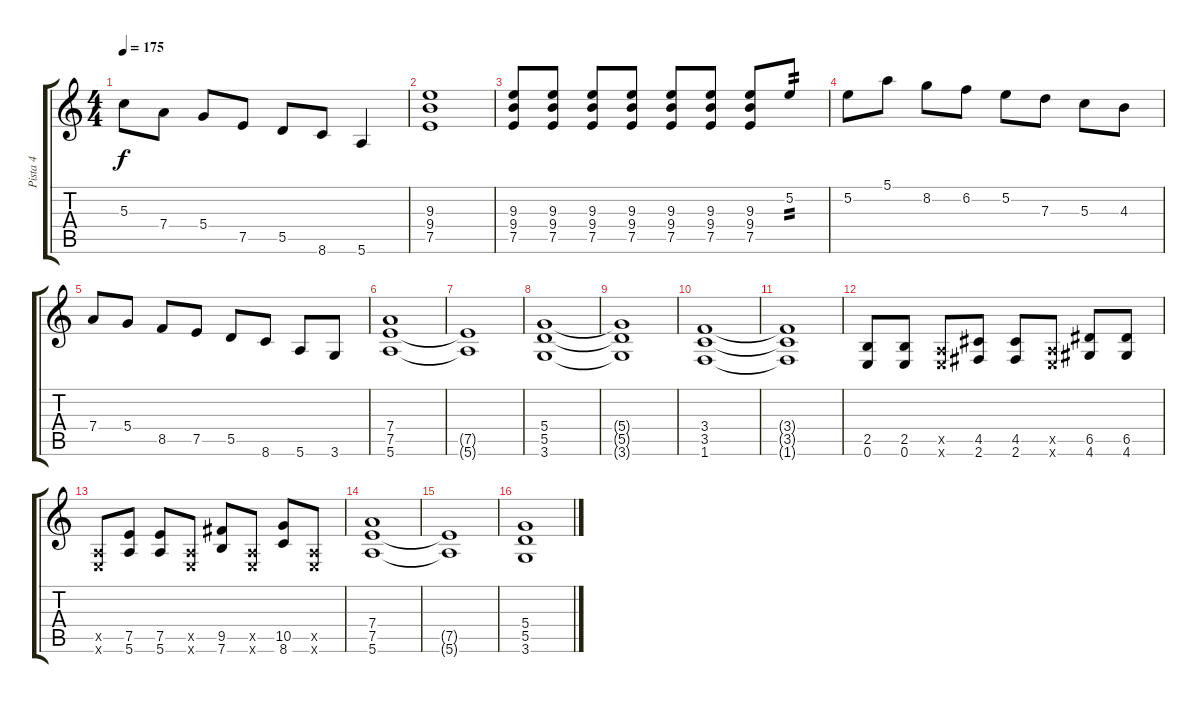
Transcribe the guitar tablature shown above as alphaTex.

\track ("Pista 4" "Pista 4") {instrument distortionguitar}
\staff {score tabs}
\tuning (E4 B3 G3 D3 A2 E2) {hide}
\ts (4 4)
\tempo 175
\clef g2
\ks c
5.3.8{dy f} 7.4.8 5.4.8 7.5.8 5.5.8 8.6.8 5.6.4 |
(9.3 9.4 7.5).1 |
(9.3 9.4 7.5).8 (9.3 9.4 7.5).8 (9.3 9.4 7.5).8 (9.3 9.4 7.5).8 (9.3 9.4 7.5).8 (9.3 9.4 7.5).8 (9.3 9.4 7.5).8 5.2.8{tp 2} |
5.2.8 5.1.8 8.2.8 6.2.8 5.2.8 7.3.8 5.3.8 4.3.8 |
7.4.8 5.4.8 8.5.8 7.5.8 5.5.8 8.6.8 5.6.8 3.6.8 |
(7.4 7.5 5.6).1 |
(7.5{t} 5.6{t}).1 |
(5.4 5.5 3.6).1 |
(5.4{t} 5.5{t} 3.6{t}).1 |
(3.4 3.5 1.6).1 |
(3.4{t} 3.5{t} 1.6{t}).1 |
(2.5 0.6).8 (2.5 0.6).8 (0.5{x} 0.6{x}).8 (4.5 2.6).8 (4.5 2.6).8 (0.5{x} 0.6{x}).8 (6.5 4.6).8 (6.5 4.6).8 |
(0.5{x} 0.6{x}).8 (7.5 5.6).8 (7.5 5.6).8 (0.5{x} 0.6{x}).8 (9.5 7.6).8 (0.5{x} 0.6{x}).8 (10.5 8.6).8 (0.5{x} 0.6{x}).8 |
(7.4 7.5 5.6).1 |
(7.5{t} 5.6{t}).1 |
(5.4 5.5 3.6).1
